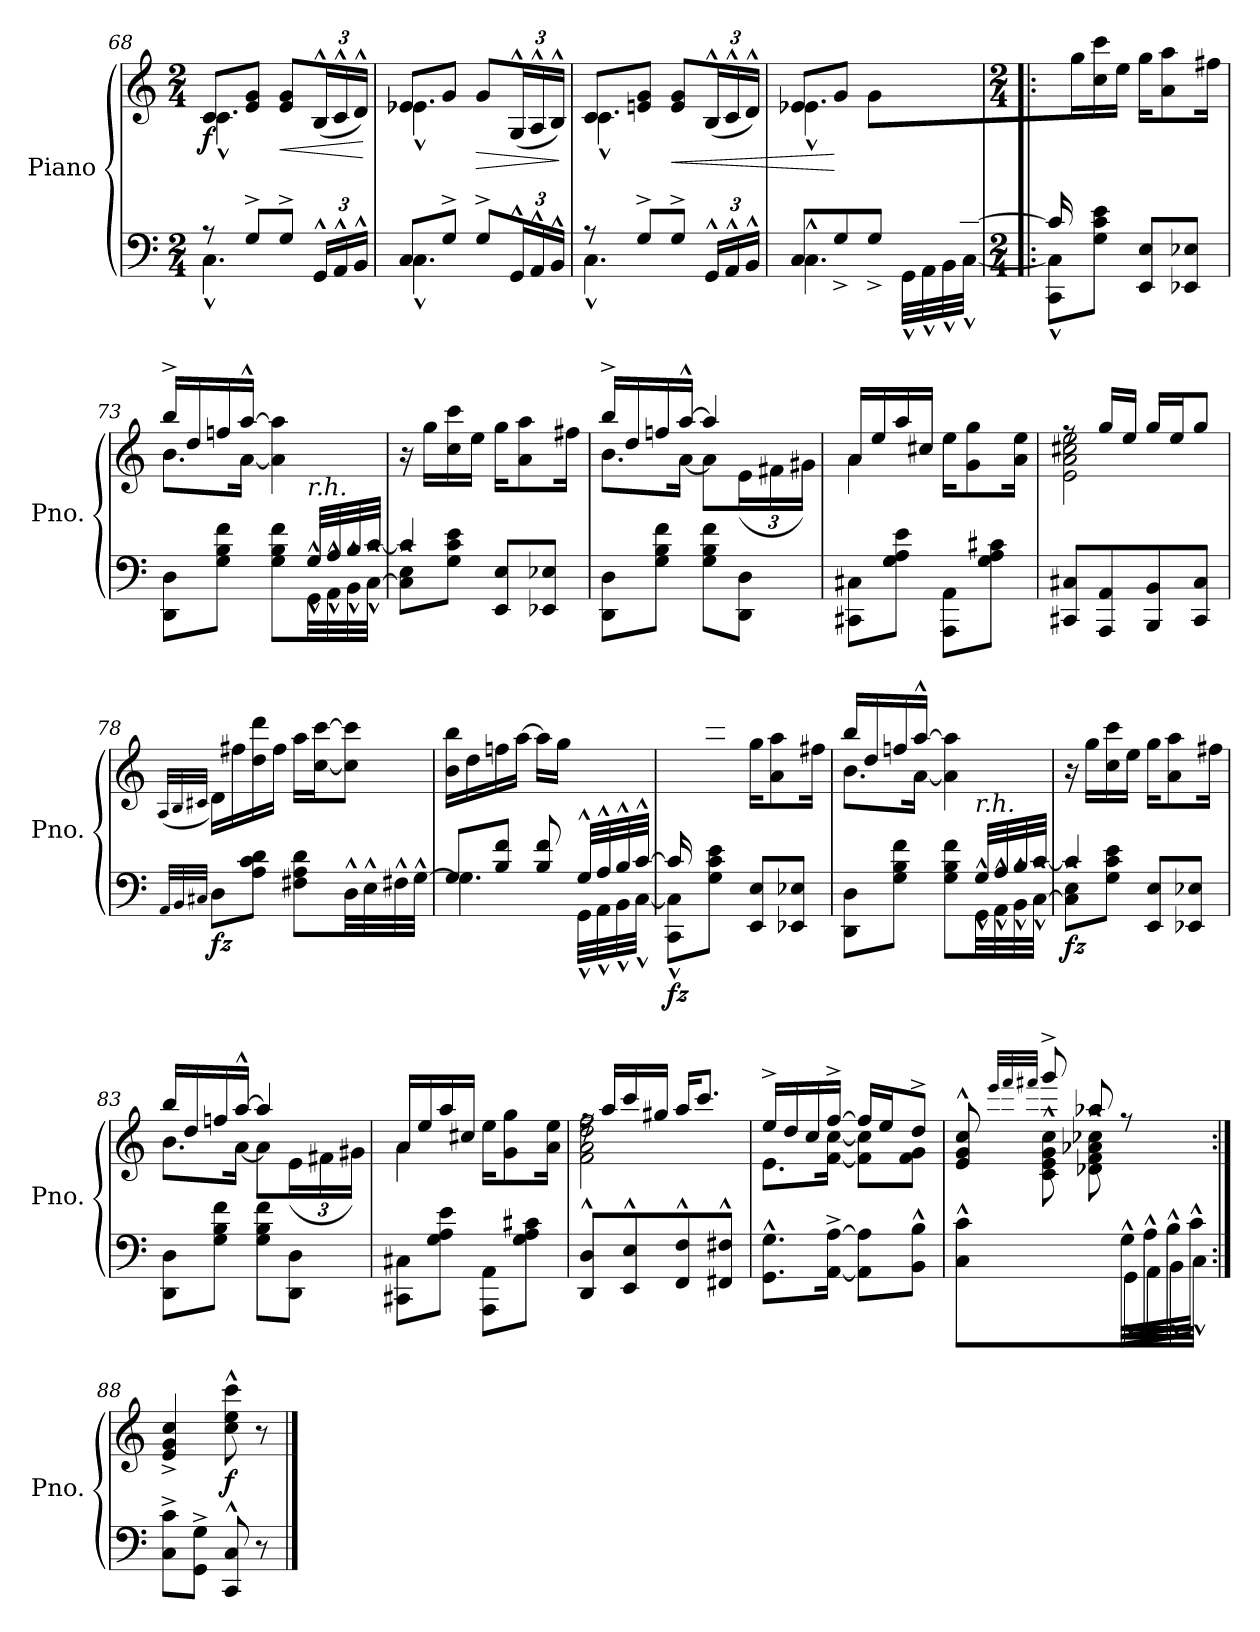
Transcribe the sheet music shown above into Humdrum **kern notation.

**kern	**kern	**dynam
*part1	*part1	*part1
*staff2	*staff1	*staff1/2
*I"Piano	*	*
*I'Pno.	*	*
*clefF4	*clefG2	*
*k[]	*k[]	*
*M2/4	*M2/4	*
=68	=68	=68
*^	*^	*
!	!	!	!	!LO:DY:b
8r	4.C^^\	8c/L	4.c^^\	f
8G^/L	.	8e/ 8g/J	.	.
!	!	!	!	!LO:HP:b
8G^/J	.	8e/ 8g/L	.	<
*Xbrackettup	*	*Xbrackettup	*	*
24GG^^/LL	8ryy	(<24B^^/L	8ryy	.
24AA^^/	.	24c^^/	.	.
24BB^^/JJ	.	24d^^/JJ)	.	.
*v	*v	*	*	*
*	*v	*v	*
.	.	[
=69	=69	=69
*^	*^	*
8C/L	4.C^^\	8e-X/L	4.e-^^\	.
8G^/J	.	8g/J	.	.
!	!	!	!	!LO:HP:b
8G^/L	.	8g/L	.	>
24GG^^/L	8ryy	(<24G^^/L	8ryy	.
24AA^^/	.	24A^^/	.	.
24BB^^/JJ	.	24B^^/JJ)	.	.
*v	*v	*	*	*
*	*v	*v	*
.	.	]
!!LO:LB:g=z
=70	=70	=70
*^	*^	*
8r	4.C^^\	8c/L	4.c^^\	.
8G^/L	.	8en/ 8g/J	.	.
!	!	!	!	!LO:HP:b
8G^/J	.	8e/ 8g/L	.	<
24GG^^/LL	8ryy	(<24B^^/L	8ryy	.
24AA^^/	.	24c^^/	.	.
24BB^^/JJ	.	24d^^/JJ)	.	.
=71	=71	=71	=71	=71
*	*^	*	*	*
4.ryy	8C/L	4.C^^\	8e-X/L	4.e-^^\	.
.	8G^/	.	8g/J	.	[
.	8G^/J	.	8g/L	.	.
32G^^/LL	32GG^^\LLL	8ryy	8ryy	8ryy	.
32A^^/	32AA^^\	.	.	.	.
32B^^/	32BB^^\	.	.	.	.
[32c^^/JJJ	[32C^^\JJJ	.	.	.	.
*v	*v	*v	*	*	*
*	*v	*v	*
=72!|:	=72!|:	=72!|:
*M2/4	*M2/4	*
*^	*	*
!	!	!	!LO:DY:b=2
!	!	!	!LO:DY:n=1:b
16c/LL]	8CC\^^ 8C\]^^L	16ryy	fz ff
4..ryy	.	16gg\	.
.	8G\ 8c\ 8e\J	16cc\ 16ccc\	.
.	.	16ee\JJ	.
.	8EE/ 8E/L	16gg\KL	.
.	.	8a\ 8aa\	.
.	8EE-X/ 8E-X/J	.	.
.	.	16ff#X\Jk	.
=73	=73	=73	=73
*	*	*^	*
8DD\ 8D\L	4.ryy	16bb^/LL	8.b\L	.
.	.	16dd/	.	.
8G\ 8B\ 8f\J	.	16ffn/	.	.
.	.	[16aa^^/JJ	[16a\Jk	.
8G\ 8B\ 8f\L	.	4a\] 4aa\]	4ryy	.
!LO:TX:a:i:t=r.h.	!	!	!	!
32GG^^\LL	32G^^!/LLL	.	.	.
32AA^^\	32A^^!/	.	.	.
32BB^^\	32B^^!/	.	.	.
[32C^^\JJJ	[32c^^!/JJJ	.	.	.
*	*	*v	*v	*
=74	=74	=74	=74
8C\]^^ 8E\^^L	4c!/]	16r	.
.	.	16gg\LL	.
8G\ 8c\ 8e\J	.	16cc\ 16ccc\	.
.	.	16ee\JJ	.
8EE/ 8E/L	4ryy	16gg\KL	.
.	.	8a\ 8aa\	.
8EE-X/ 8E-X/J	.	.	.
.	.	16ff#X\Jk	.
*v	*v	*	*
=75	=75	=75
*	*^	*
8DD\ 8D\L	16bb^/LL	8.b\L	.
.	16dd/	.	.
8G\ 8B\ 8f\J	16ffn/	.	.
.	[16aa^^/JJ	[16a\Jk	.
8G\ 8B\ 8f\L	4aa/]	8a\L]	.
8DD\ 8D\J	.	(>24e\L	.
.	.	24f#X\	.
.	.	24g#X\JJ)	.
!!LO:PB:g=z	!!
=76	=76	=76	=76
8CC#X\ 8C#X\L	16a/LL	4a\	.
.	16ee/	.	.
8G\ 8A\ 8e\J	16aa/	.	.
.	16cc#X/JJ	.	.
8AAA\ 8AA\L	16ee\KL	4ryy	.
.	8g\ 8gg\	.	.
8G\ 8A\ 8c#X\J	.	.	.
.	16a\ 16ee\Jk	.	.
=77	=77	=77	=77
8CC#X/ 8C#X/L	8rff	2e\ 2a\ 2cc#X\ 2ee\	.
8AAA/ 8AA/	16gg/LL	.	.
.	16ee/JJ	.	.
8BBB/ 8BB/	16gg/LL	.	.
.	16ee/J	.	.
8CC#/ 8C#/J	8gg/J	.	.
*	*v	*v	*
=78	=78	=78
32qAA/LLL	(<32qA/LLL	.
32qBB/	32qB/	.
32qC#X/JJJ	32qc#X/JJJ	.
!	!	!LO:DY:b=2
8D\L	16d\LL)	fz
.	16ff#X\	.
8A\ 8c\ 8d\J	16dd\ 16ddd\	.
.	16ff#\JJ	.
8F#X\ 8A\ 8d\L	16aa\LL	.
.	[16cc\ [16ccc\J	.
32D^^\LL	8cc\] 8ccc\]J	.
32E^^\	.	.
32F#X^^\	.	.
[32G^^\JJJ	.	.
=79	=79	=79
*^	*	*
*	*^	*	*
4.ryy	8G/L	4.G\]	16b\ 16bb\LL	.
.	.	.	16dd\	.
.	8B/ 8f/J	.	16ffn\	.
.	.	.	[16aa\JJ	.
.	8B/ 8f/	.	16aa\LL]	.
.	.	.	16gg\JJ	.
32G^^/LLL	32GG^^\LLL	8ryy	8ryy	.
32A^^/	32AA^^\	.	.	.
32B^^/	32BB^^\	.	.	.
[32c^^/JJJ	[32C^^\JJJ	.	.	.
*	*v	*v	*	*
=80	=80	=80	=80
!	!	!	!LO:DY:b=2
16c/LL]	8CC\^^ 8C\]^^L	16ryy	fz
4..ryy	.	16gg\	.
.	8G\ 8c\ 8e\J	16cc\ 16ccc\	.
.	.	16ee\JJ	.
.	8EE/ 8E/L	16gg\KL	.
.	.	8a\ 8aa\	.
.	8EE-X/ 8E-X/J	.	.
.	.	16ff#X\Jk	.
=81	=81	=81	=81
*	*	*^	*
8DD\ 8D\L	4.ryy	16bb/LL	8.b\L	.
.	.	16dd/	.	.
8G\ 8B\ 8f\J	.	16ffn/	.	.
.	.	[16aa^^/JJ	[16a\Jk	.
8G\ 8B\ 8f\L	.	4a\] 4aa\]	4ryy	.
!LO:TX:a:i:t=r.h.	!	!	!	!
32GG^^\LL	32G^^!/LLL	.	.	.
32AA^^\	32A^^!/	.	.	.
32BB^^\	32B^^!/	.	.	.
[32C^^\JJJ	[32c^^!/JJJ	.	.	.
*	*	*v	*v	*
!!LO:LB:g=z
=82	=82	=82	=82
!	!	!	!LO:DY:b=2
8C\]^^ 8E\^^L	4c!/]	16r	fz
.	.	16gg\LL	.
8G\ 8c\ 8e\J	.	16cc\ 16ccc\	.
.	.	16ee\JJ	.
8EE/ 8E/L	4ryy	16gg\KL	.
.	.	8a\ 8aa\	.
8EE-X/ 8E-X/J	.	.	.
.	.	16ff#X\Jk	.
*v	*v	*	*
=83	=83	=83
*	*^	*
8DD\ 8D\L	16bb/LL	8.b\L	.
.	16dd/	.	.
8G\ 8B\ 8f\J	16ffn/	.	.
.	[16aa^^/JJ	[16a\Jk	.
8G\ 8B\ 8f\L	4aa/]	8a\L]	.
8DD\ 8D\J	.	(<24e\L	.
.	.	24f#X\	.
.	.	24g#X\JJ)	.
=84	=84	=84	=84
8CC#X\ 8C#X\L	16a/LL	4a\	.
.	16ee/	.	.
8G\ 8A\ 8e\J	16aa/	.	.
.	16cc#X/JJ	.	.
8AAA\ 8AA\L	16ee\KL	4ryy	.
.	8g\ 8gg\	.	.
8G\ 8A\ 8c#X\J	.	.	.
.	16a\ 16ee\Jk	.	.
=85	=85	=85	=85
8DD/^^ 8D/^^L	16rff	2f\ 2a\ 2dd\ 2ff\	.
.	16aa/LL	.	.
8EE/^^ 8E/^^	16ccc/	.	.
.	16gg#X/JJ	.	.
8FF/^^ 8F/^^	16aa/KL	.	.
.	8.ccc/J	.	.
8FF#X/^^ 8F#X/^^J	.	.	.
=86	=86	=86	=86
8.GG\^^ 8.G\^^L	16ee^/LL	8.e\L	.
.	16dd/	.	.
.	16cc/	.	.
[16AA\^ [16A\^Jk	[16ff^/JJ	[16f\ [16cc\Jk	.
8AA\] 8A\]L	16ff/LL]	8f\] 8cc\]L	.
.	16ee/J	.	.
8BB\^^ 8B\^^J	8dd^/J	8f\ 8g\J	.
=87	=87	=87	=87
*^	*	*^	*
4.ryy	8C\^^ 8c\^^L	8e/^^ 8g/^^ 8cc/^^	4.ryy	8ryy	.
.	.	32qeee/LLL	.	.	.
.	.	32qfff/	.	.	.
.	.	32qfff#X/JJJ	.	.	.
.	4ryy	8ggg^/	.	8c\^^ 8e\^^ 8g\^^ 8cc\^^	.
!	!	!	!	!	!LO:DY:b
.	.	8aa-X/	.	8d-X\^^ 8f\^^ 8a-X\^^ 8cc-X\^^	other-dynamics
32G^^!\LLL	32GG^^\LL	8ryy	8rff	8ryy	.
32A^^!\	32AA^^\	.	.	.	.
32B^^!\	32BB^^\	.	.	.	.
32c^^!\JJJ	32C^^\JJJ	.	.	.	.
*v	*v	*	*	*	*
*	*v	*v	*v	*
=88:|!	=88:|!	=88:|!
8C\^ 8c\^L	4e/^ 4g/^ 4cc/^	.
8GG\^ 8G\^J	.	.
!	!	!LO:DY:b
8CC/^^ 8C/^^	8cc\^^ 8ee\^^ 8ccc\^^	f
8r	8r	.
==	==	==
*-	*-	*-
